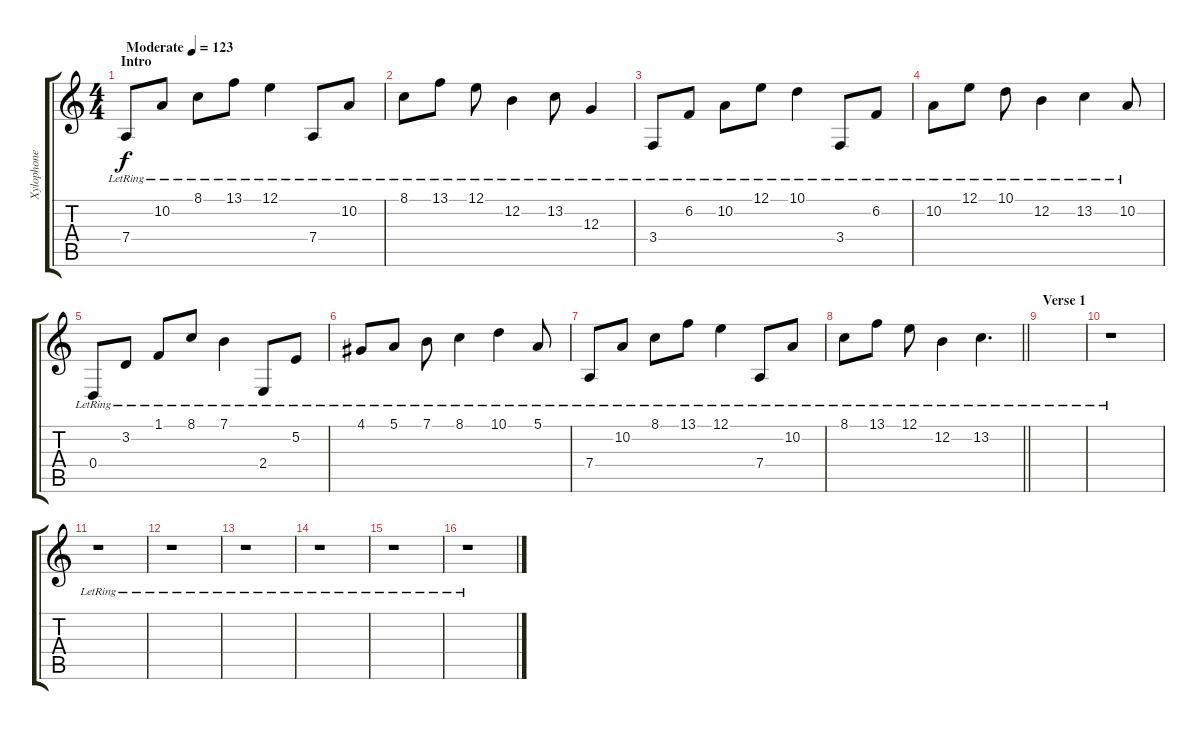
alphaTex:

\track ("Xylophone" "Xylophone") {instrument musicbox}
\staff {score tabs}
\tuning (E4 B3 G3 D3 A2 D2) {hide}
\ts (4 4)
\section ("" "Intro")
\tempo (123 "Moderate")
\clef g2
\ks c
7.4{lr}.8{dy f instrument musicbox} 10.2{lr}.8 8.1{lr}.8 13.1{lr}.8 12.1{lr}.4 7.4{lr}.8 10.2{lr}.8 |
8.1{lr}.8 13.1{lr}.8 12.1{lr}.8 12.2{lr}.4 13.2{lr}.8 12.3{lr}.4 |
3.4{lr}.8 6.2{lr}.8 10.2{lr}.8 12.1{lr}.8 10.1{lr}.4 3.4{lr}.8 6.2{lr}.8 |
10.2{lr}.8 12.1{lr}.8 10.1{lr}.8 12.2{lr}.4 13.2{lr}.4 10.2{lr}.8 |
0.4{lr}.8 3.2{lr}.8 1.1{lr}.8 8.1{lr}.8 7.1{lr}.4 2.4{lr}.8 5.2{lr}.8 |
4.1{lr}.8 5.1{lr}.8 7.1{lr}.8 8.1{lr}.4 10.1{lr}.4 5.1{lr}.8 |
7.4{lr}.8 10.2{lr}.8 8.1{lr}.8 13.1{lr}.8 12.1{lr}.4 7.4{lr}.8 10.2{lr}.8 |
\barLineRight lightlight
8.1{lr}.8 13.1{lr}.8 12.1{lr}.8 12.2{lr}.4 13.2{lr}.4{d} |
\section ("" "Verse 1")
|
r.1 |
r.1 |
r.1 |
r.1 |
r.1 |
r.1 |
r.1
